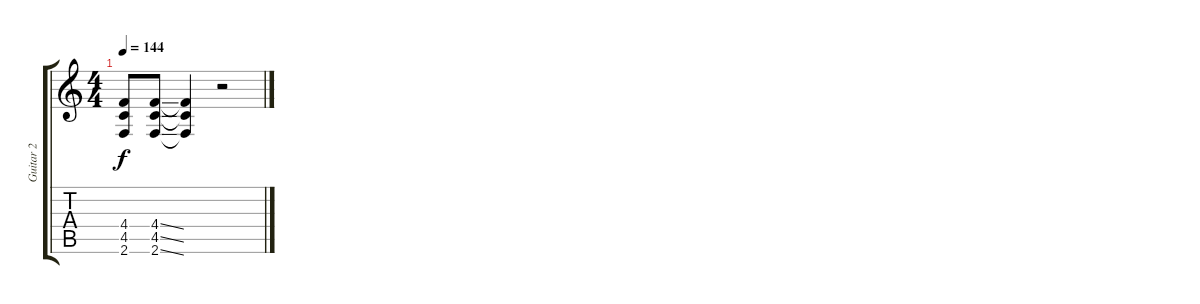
\track ("Guitar 2" "Guitar 2") {instrument distortionguitar}
\staff {score tabs}
\tuning (Eb4 Bb3 Gb3 Db3 Ab2 Eb2) {hide}
\ts (4 4)
\tempo 144
\clef g2
\ks c
(4.4 4.5 2.6).8{dy f} (4.4{ss} 4.5{ss} 2.6{ss}).8 (4.4{t} 4.5{t} 2.6{t}).4 r.2
